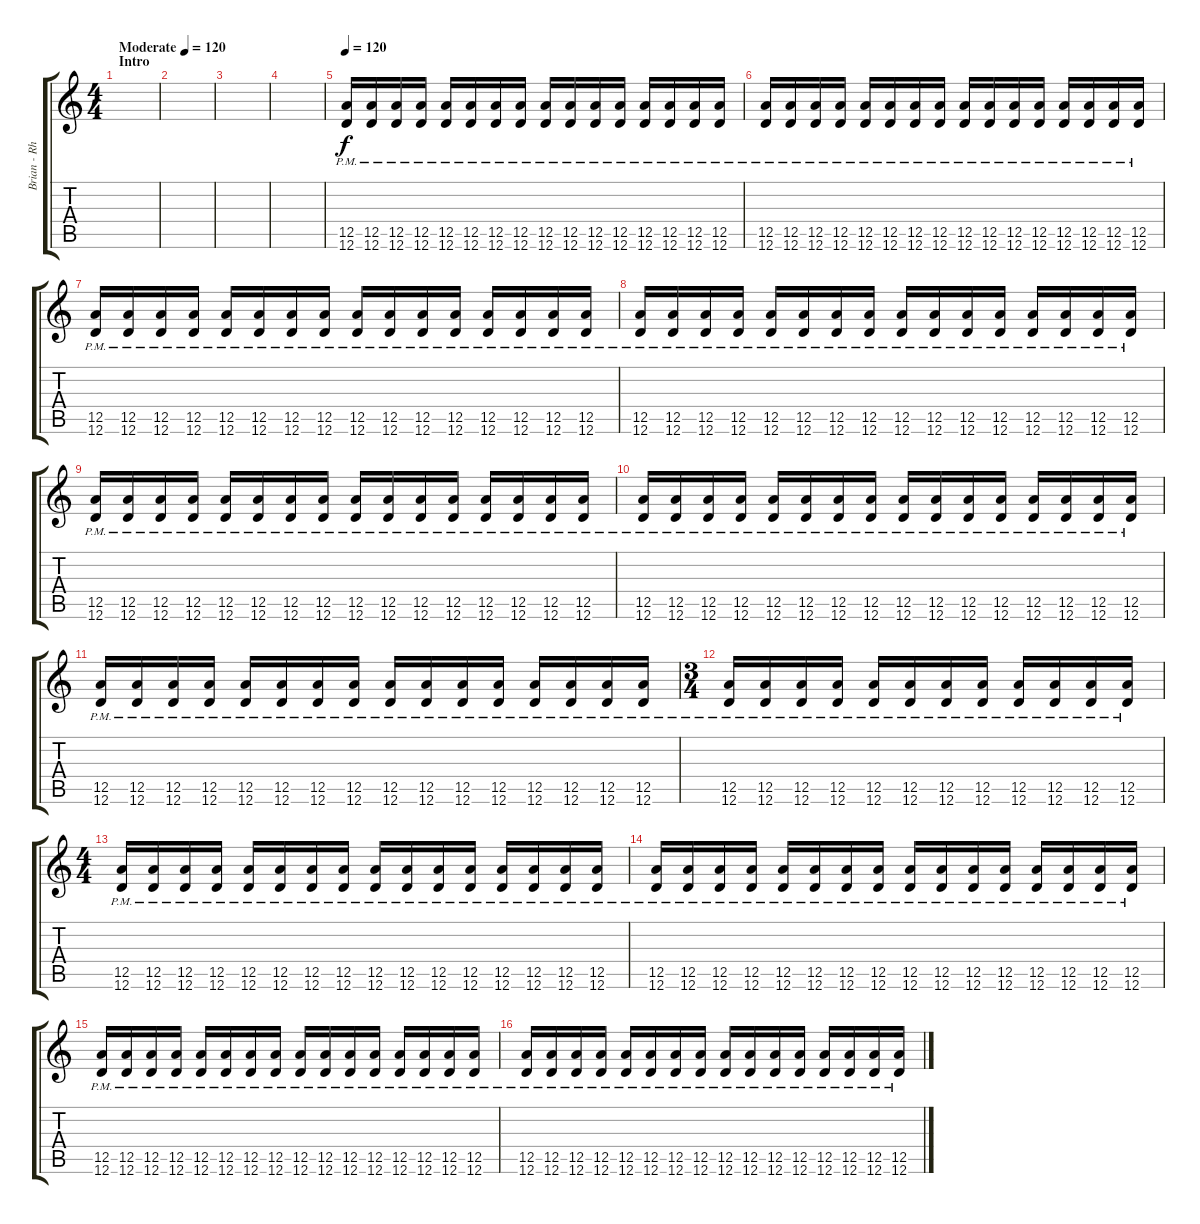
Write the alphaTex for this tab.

\track ("Brian - Rhythm Guitar II" "Brian - Rh") {instrument electricguitarjazz}
\staff {score tabs}
\tuning (E4 B3 G3 D3 A2 D2) {hide}
\ts (4 4)
\section ("" "Intro")
\tempo (120 "Moderate")
\tempo 130
\tempo (120 "Moderate")
\clef g2
\ks c
|
|
|
|
\tempo 120
(12.5{pm} 12.6{pm}).16 (12.5{pm} 12.6{pm}).16 (12.5{pm} 12.6{pm}).16 (12.5{pm} 12.6{pm}).16 (12.5{pm} 12.6{pm}).16 (12.5{pm} 12.6{pm}).16 (12.5{pm} 12.6{pm}).16 (12.5{pm} 12.6{pm}).16 (12.5{pm} 12.6{pm}).16 (12.5{pm} 12.6{pm}).16 (12.5{pm} 12.6{pm}).16 (12.5{pm} 12.6{pm}).16 (12.5{pm} 12.6{pm}).16 (12.5{pm} 12.6{pm}).16 (12.5{pm} 12.6{pm}).16 (12.5{pm} 12.6{pm}).16 |
(12.5{pm} 12.6{pm}).16 (12.5{pm} 12.6{pm}).16 (12.5{pm} 12.6{pm}).16 (12.5{pm} 12.6{pm}).16 (12.5{pm} 12.6{pm}).16 (12.5{pm} 12.6{pm}).16 (12.5{pm} 12.6{pm}).16 (12.5{pm} 12.6{pm}).16 (12.5{pm} 12.6{pm}).16 (12.5{pm} 12.6{pm}).16 (12.5{pm} 12.6{pm}).16 (12.5{pm} 12.6{pm}).16 (12.5{pm} 12.6{pm}).16 (12.5{pm} 12.6{pm}).16 (12.5{pm} 12.6{pm}).16 (12.5{pm} 12.6{pm}).16 |
(12.5{pm} 12.6{pm}).16 (12.5{pm} 12.6{pm}).16 (12.5{pm} 12.6{pm}).16 (12.5{pm} 12.6{pm}).16 (12.5{pm} 12.6{pm}).16 (12.5{pm} 12.6{pm}).16 (12.5{pm} 12.6{pm}).16 (12.5{pm} 12.6{pm}).16 (12.5{pm} 12.6{pm}).16 (12.5{pm} 12.6{pm}).16 (12.5{pm} 12.6{pm}).16 (12.5{pm} 12.6{pm}).16 (12.5{pm} 12.6{pm}).16 (12.5{pm} 12.6{pm}).16 (12.5{pm} 12.6{pm}).16 (12.5{pm} 12.6{pm}).16 |
(12.5{pm} 12.6{pm}).16 (12.5{pm} 12.6{pm}).16 (12.5{pm} 12.6{pm}).16 (12.5{pm} 12.6{pm}).16 (12.5{pm} 12.6{pm}).16 (12.5{pm} 12.6{pm}).16 (12.5{pm} 12.6{pm}).16 (12.5{pm} 12.6{pm}).16 (12.5{pm} 12.6{pm}).16 (12.5{pm} 12.6{pm}).16 (12.5{pm} 12.6{pm}).16 (12.5{pm} 12.6{pm}).16 (12.5{pm} 12.6{pm}).16 (12.5{pm} 12.6{pm}).16 (12.5{pm} 12.6{pm}).16 (12.5{pm} 12.6{pm}).16 |
(12.5{pm} 12.6{pm}).16 (12.5{pm} 12.6{pm}).16 (12.5{pm} 12.6{pm}).16 (12.5{pm} 12.6{pm}).16 (12.5{pm} 12.6{pm}).16 (12.5{pm} 12.6{pm}).16 (12.5{pm} 12.6{pm}).16 (12.5{pm} 12.6{pm}).16 (12.5{pm} 12.6{pm}).16 (12.5{pm} 12.6{pm}).16 (12.5{pm} 12.6{pm}).16 (12.5{pm} 12.6{pm}).16 (12.5{pm} 12.6{pm}).16 (12.5{pm} 12.6{pm}).16 (12.5{pm} 12.6{pm}).16 (12.5{pm} 12.6{pm}).16 |
(12.5{pm} 12.6{pm}).16 (12.5{pm} 12.6{pm}).16 (12.5{pm} 12.6{pm}).16 (12.5{pm} 12.6{pm}).16 (12.5{pm} 12.6{pm}).16 (12.5{pm} 12.6{pm}).16 (12.5{pm} 12.6{pm}).16 (12.5{pm} 12.6{pm}).16 (12.5{pm} 12.6{pm}).16 (12.5{pm} 12.6{pm}).16 (12.5{pm} 12.6{pm}).16 (12.5{pm} 12.6{pm}).16 (12.5{pm} 12.6{pm}).16 (12.5{pm} 12.6{pm}).16 (12.5{pm} 12.6{pm}).16 (12.5{pm} 12.6{pm}).16 |
(12.5{pm} 12.6{pm}).16 (12.5{pm} 12.6{pm}).16 (12.5{pm} 12.6{pm}).16 (12.5{pm} 12.6{pm}).16 (12.5{pm} 12.6{pm}).16 (12.5{pm} 12.6{pm}).16 (12.5{pm} 12.6{pm}).16 (12.5{pm} 12.6{pm}).16 (12.5{pm} 12.6{pm}).16 (12.5{pm} 12.6{pm}).16 (12.5{pm} 12.6{pm}).16 (12.5{pm} 12.6{pm}).16 (12.5{pm} 12.6{pm}).16 (12.5{pm} 12.6{pm}).16 (12.5{pm} 12.6{pm}).16 (12.5{pm} 12.6{pm}).16 |
\ts (3 4)
(12.5{pm} 12.6{pm}).16 (12.5{pm} 12.6{pm}).16 (12.5{pm} 12.6{pm}).16 (12.5{pm} 12.6{pm}).16 (12.5{pm} 12.6{pm}).16 (12.5{pm} 12.6{pm}).16 (12.5{pm} 12.6{pm}).16 (12.5{pm} 12.6{pm}).16 (12.5{pm} 12.6{pm}).16 (12.5{pm} 12.6{pm}).16 (12.5{pm} 12.6{pm}).16 (12.5{pm} 12.6{pm}).16 |
\ts (4 4)
(12.5{pm} 12.6{pm}).16 (12.5{pm} 12.6{pm}).16 (12.5{pm} 12.6{pm}).16 (12.5{pm} 12.6{pm}).16 (12.5{pm} 12.6{pm}).16 (12.5{pm} 12.6{pm}).16 (12.5{pm} 12.6{pm}).16 (12.5{pm} 12.6{pm}).16 (12.5{pm} 12.6{pm}).16 (12.5{pm} 12.6{pm}).16 (12.5{pm} 12.6{pm}).16 (12.5{pm} 12.6{pm}).16 (12.5{pm} 12.6{pm}).16 (12.5{pm} 12.6{pm}).16 (12.5{pm} 12.6{pm}).16 (12.5{pm} 12.6{pm}).16 |
(12.5{pm} 12.6{pm}).16 (12.5{pm} 12.6{pm}).16 (12.5{pm} 12.6{pm}).16 (12.5{pm} 12.6{pm}).16 (12.5{pm} 12.6{pm}).16 (12.5{pm} 12.6{pm}).16 (12.5{pm} 12.6{pm}).16 (12.5{pm} 12.6{pm}).16 (12.5{pm} 12.6{pm}).16 (12.5{pm} 12.6{pm}).16 (12.5{pm} 12.6{pm}).16 (12.5{pm} 12.6{pm}).16 (12.5{pm} 12.6{pm}).16 (12.5{pm} 12.6{pm}).16 (12.5{pm} 12.6{pm}).16 (12.5{pm} 12.6{pm}).16 |
(12.5{pm} 12.6{pm}).16 (12.5{pm} 12.6{pm}).16 (12.5{pm} 12.6{pm}).16 (12.5{pm} 12.6{pm}).16 (12.5{pm} 12.6{pm}).16 (12.5{pm} 12.6{pm}).16 (12.5{pm} 12.6{pm}).16 (12.5{pm} 12.6{pm}).16 (12.5{pm} 12.6{pm}).16 (12.5{pm} 12.6{pm}).16 (12.5{pm} 12.6{pm}).16 (12.5{pm} 12.6{pm}).16 (12.5{pm} 12.6{pm}).16 (12.5{pm} 12.6{pm}).16 (12.5{pm} 12.6{pm}).16 (12.5{pm} 12.6{pm}).16 |
(12.5{pm} 12.6{pm}).16 (12.5{pm} 12.6{pm}).16 (12.5{pm} 12.6{pm}).16 (12.5{pm} 12.6{pm}).16 (12.5{pm} 12.6{pm}).16 (12.5{pm} 12.6{pm}).16 (12.5{pm} 12.6{pm}).16 (12.5{pm} 12.6{pm}).16 (12.5{pm} 12.6{pm}).16 (12.5{pm} 12.6{pm}).16 (12.5{pm} 12.6{pm}).16 (12.5{pm} 12.6{pm}).16 (12.5{pm} 12.6{pm}).16 (12.5{pm} 12.6{pm}).16 (12.5{pm} 12.6{pm}).16 (12.5{pm} 12.6{pm}).16
